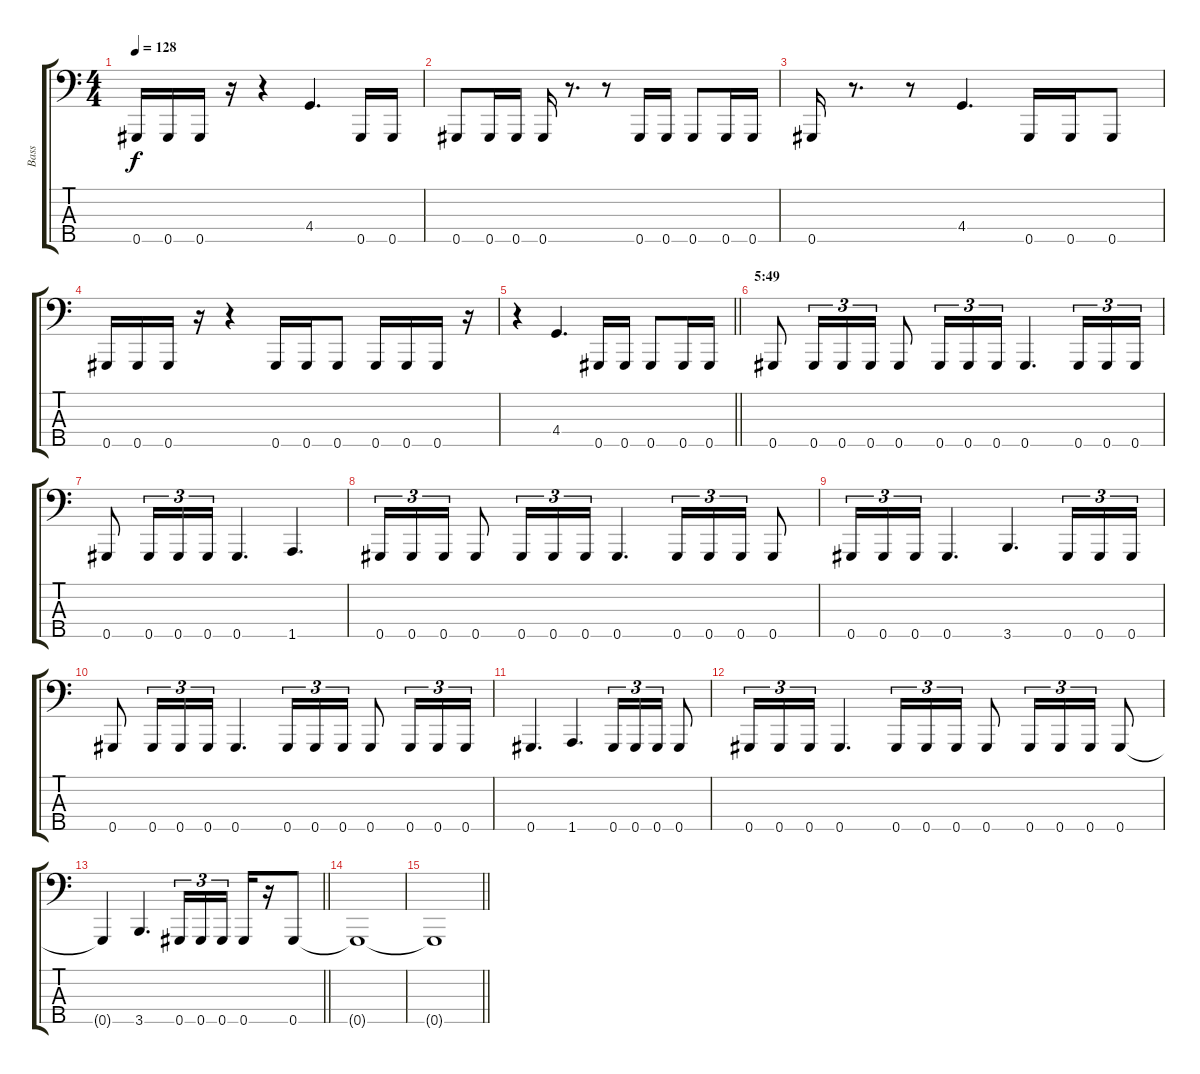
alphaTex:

\track ("Bass" "Bass") {instrument electricbassfinger}
\staff {score tabs}
\tuning (Gb2 Db2 Ab1 Eb1 Ab0) {hide}
\ts (4 4)
\tempo 128
\clef f4
\ks c
0.5.16{dy f} 0.5.16 0.5.16 r.16 r.4 4.4.4{d} 0.5.16 0.5.16 |
0.5.8 0.5.16 0.5.16 0.5.16 r.8{d} r.8 0.5.16 0.5.16 0.5.8 0.5.16 0.5.16 |
0.5.16 r.8{d} r.8 4.4.4{d} 0.5.16 0.5.16 0.5.8 |
0.5.16 0.5.16 0.5.16 r.16 r.4 0.5.16 0.5.16 0.5.8 0.5.16 0.5.16 0.5.16 r.16 |
\barLineRight lightlight
r.4 4.4.4{d} 0.5.16 0.5.16 0.5.8 0.5.16 0.5.16 |
\section ("" "5:49")
0.5.8 0.5.16{tu (3 2)} 0.5.16{tu (3 2)} 0.5.16{tu (3 2)} 0.5.8 0.5.16{tu (3 2)} 0.5.16{tu (3 2)} 0.5.16{tu (3 2)} 0.5.4{d} 0.5.16{tu (3 2)} 0.5.16{tu (3 2)} 0.5.16{tu (3 2)} |
0.5.8 0.5.16{tu (3 2)} 0.5.16{tu (3 2)} 0.5.16{tu (3 2)} 0.5.4{d} 1.5.4{d} |
0.5.16{tu (3 2)} 0.5.16{tu (3 2)} 0.5.16{tu (3 2)} 0.5.8 0.5.16{tu (3 2)} 0.5.16{tu (3 2)} 0.5.16{tu (3 2)} 0.5.4{d} 0.5.16{tu (3 2)} 0.5.16{tu (3 2)} 0.5.16{tu (3 2)} 0.5.8 |
0.5.16{tu (3 2)} 0.5.16{tu (3 2)} 0.5.16{tu (3 2)} 0.5.4{d} 3.5.4{d} 0.5.16{tu (3 2)} 0.5.16{tu (3 2)} 0.5.16{tu (3 2)} |
0.5.8 0.5.16{tu (3 2)} 0.5.16{tu (3 2)} 0.5.16{tu (3 2)} 0.5.4{d} 0.5.16{tu (3 2)} 0.5.16{tu (3 2)} 0.5.16{tu (3 2)} 0.5.8 0.5.16{tu (3 2)} 0.5.16{tu (3 2)} 0.5.16{tu (3 2)} |
0.5.4{d} 1.5.4{d} 0.5.16{tu (3 2)} 0.5.16{tu (3 2)} 0.5.16{tu (3 2)} 0.5.8 |
0.5.16{tu (3 2)} 0.5.16{tu (3 2)} 0.5.16{tu (3 2)} 0.5.4{d} 0.5.16{tu (3 2)} 0.5.16{tu (3 2)} 0.5.16{tu (3 2)} 0.5.8 0.5.16{tu (3 2)} 0.5.16{tu (3 2)} 0.5.16{tu (3 2)} 0.5.8 |
\barLineRight lightlight
0.5{t}.4 3.5.4{d} 0.5.16{tu (3 2)} 0.5.16{tu (3 2)} 0.5.16{tu (3 2)} 0.5.16 r.16 0.5.8 |
0.5{t}.1 |
\barLineRight lightlight
0.5{t}.1
